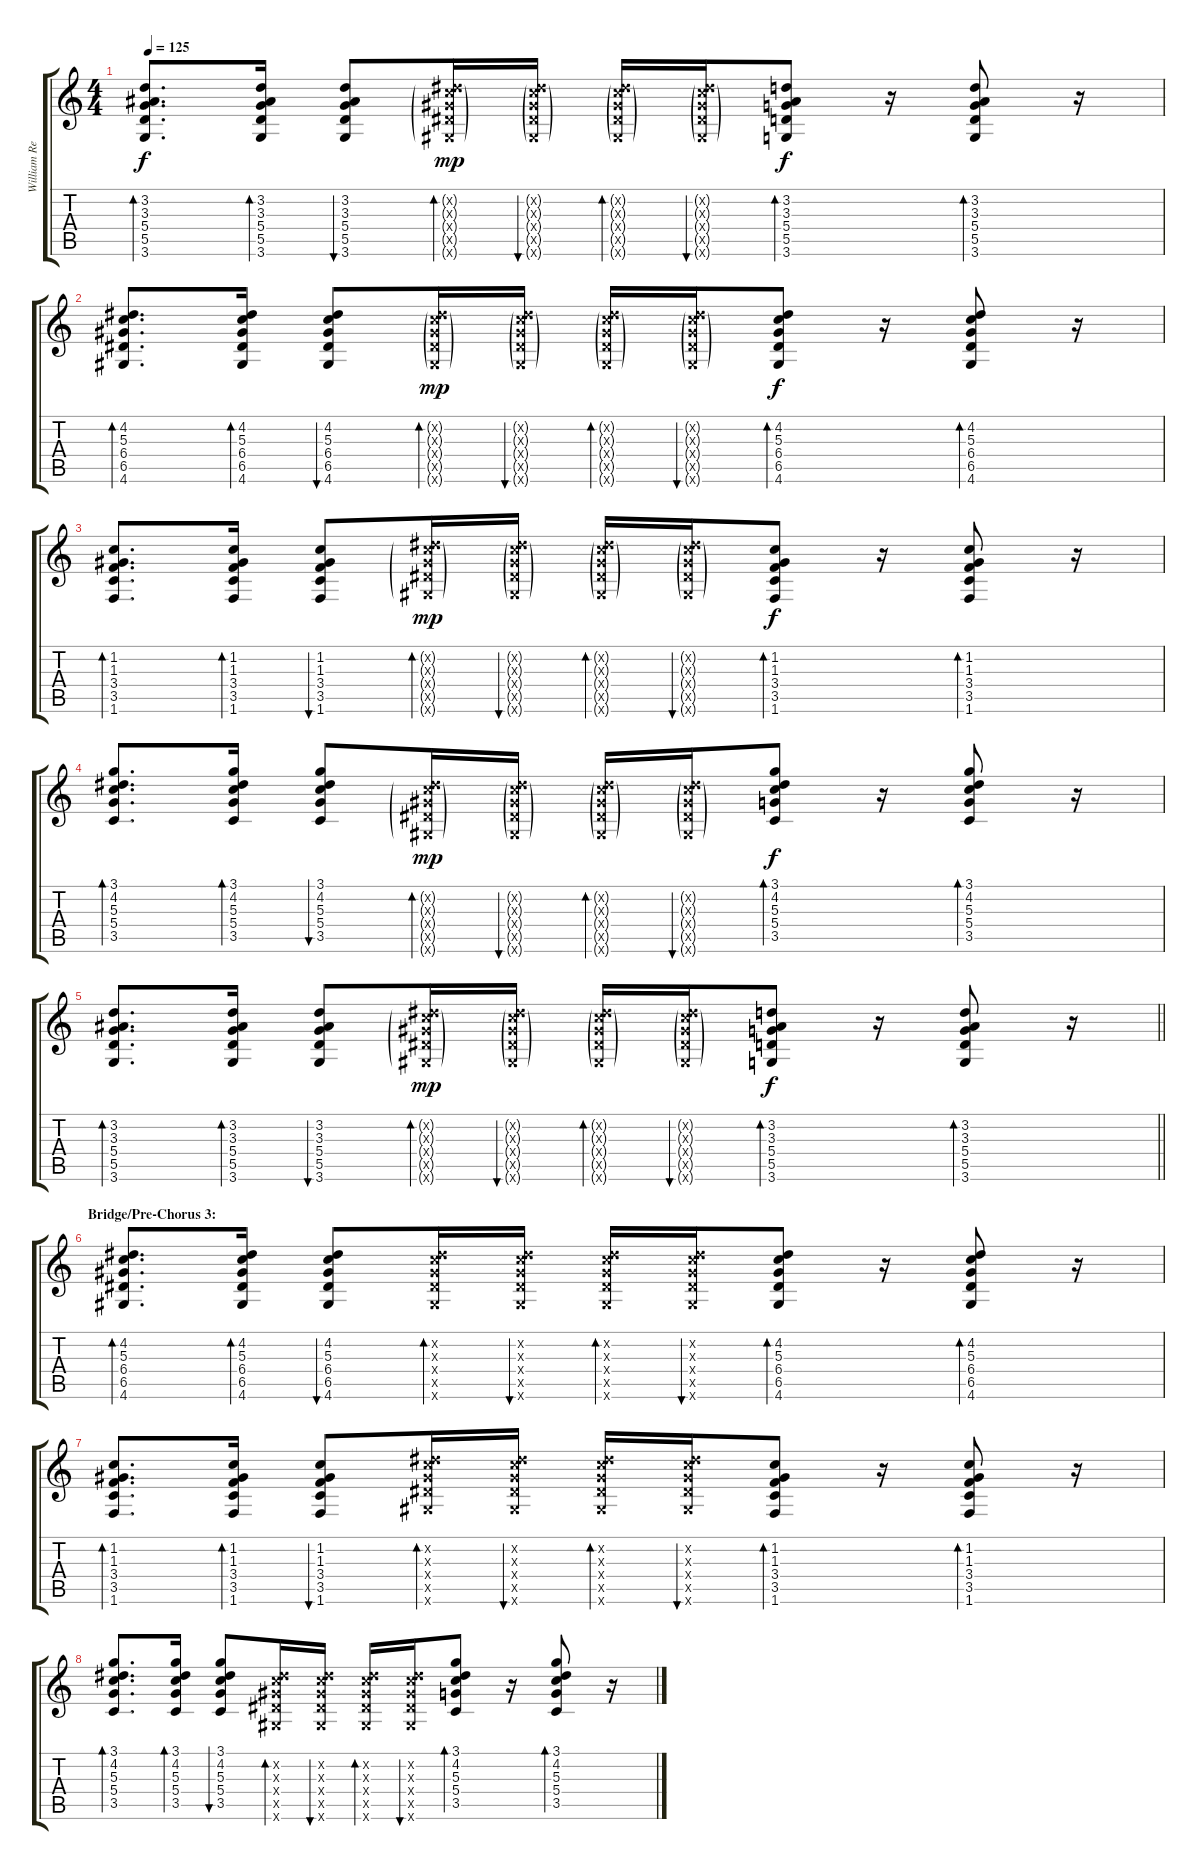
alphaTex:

\track ("William Rees (Lead Guitar)" "William Re") {instrument electricguitarjazz bank 255}
\staff {score tabs}
\tuning (E4 B3 G3 D3 A2 E2) {hide}
\ts (4 4)
\tempo 125
\clef g2
\ks c
(3.2 3.3 5.4 5.5 3.6).8{d bd 60 dy f} (3.2 3.3 5.4 5.5 3.6).16{bd 30} (3.2 3.3 5.4 5.5 3.6).8{bu 30} (4.2{g x} 5.3{g x} 6.4{g x} 6.5{g x} 4.6{g x}).16{bd 30 dy mp} (4.2{g x} 5.3{g x} 6.4{g x} 6.5{g x} 4.6{g x}).16{bu 30} (4.2{g x} 5.3{g x} 6.4{g x} 6.5{g x} 4.6{g x}).16{bd 30} (4.2{g x} 5.3{g x} 6.4{g x} 6.5{g x} 4.6{g x}).16{bu 30} (3.2 3.3 5.4 5.5 3.6).8{bd 30 dy f} r.16 (3.2 3.3 5.4 5.5 3.6).8{bd 30} r.16 |
(4.2 5.3 6.4 6.5 4.6).8{d bd 60} (4.2 5.3 6.4 6.5 4.6).16{bd 30} (4.2 5.3 6.4 6.5 4.6).8{bu 30} (4.2{g x} 5.3{g x} 6.4{g x} 6.5{g x} 4.6{g x}).16{bd 30 dy mp} (4.2{g x} 5.3{g x} 6.4{g x} 6.5{g x} 4.6{g x}).16{bu 30} (4.2{g x} 5.3{g x} 6.4{g x} 6.5{g x} 4.6{g x}).16{bd 30} (4.2{g x} 5.3{g x} 6.4{g x} 6.5{g x} 4.6{g x}).16{bu 30} (4.2 5.3 6.4 6.5 4.6).8{bd 30 dy f} r.16 (4.2 5.3 6.4 6.5 4.6).8{bd 30} r.16 |
(1.2 1.3 3.4 3.5 1.6).8{d bd 60} (1.2 1.3 3.4 3.5 1.6).16{bd 30} (1.2 1.3 3.4 3.5 1.6).8{bu 30} (4.2{g x} 5.3{g x} 6.4{g x} 6.5{g x} 4.6{g x}).16{bd 30 dy mp} (4.2{g x} 5.3{g x} 6.4{g x} 6.5{g x} 4.6{g x}).16{bu 30} (4.2{g x} 5.3{g x} 6.4{g x} 6.5{g x} 4.6{g x}).16{bd 30} (4.2{g x} 5.3{g x} 6.4{g x} 6.5{g x} 4.6{g x}).16{bu 30} (1.2 1.3 3.4 3.5 1.6).8{bd 30 dy f} r.16 (1.2 1.3 3.4 3.5 1.6).8{bd 30} r.16 |
(3.1 4.2 5.3 5.4 3.5).8{d bd 60} (3.1 4.2 5.3 5.4 3.5).16{bd 30} (3.1 4.2 5.3 5.4 3.5).8{bu 30} (4.2{g x} 5.3{g x} 6.4{g x} 6.5{g x} 4.6{g x}).16{bd 30 dy mp} (4.2{g x} 5.3{g x} 6.4{g x} 6.5{g x} 4.6{g x}).16{bu 30} (4.2{g x} 5.3{g x} 6.4{g x} 6.5{g x} 4.6{g x}).16{bd 30} (4.2{g x} 5.3{g x} 6.4{g x} 6.5{g x} 4.6{g x}).16{bu 30} (3.1 4.2 5.3 5.4 3.5).8{bd 30 dy f} r.16 (3.1 4.2 5.3 5.4 3.5).8{bd 30} r.16 |
\barLineRight lightlight
(3.2 3.3 5.4 5.5 3.6).8{d bd 60} (3.2 3.3 5.4 5.5 3.6).16{bd 30} (3.2 3.3 5.4 5.5 3.6).8{bu 30} (4.2{g x} 5.3{g x} 6.4{g x} 6.5{g x} 4.6{g x}).16{bd 30 dy mp} (4.2{g x} 5.3{g x} 6.4{g x} 6.5{g x} 4.6{g x}).16{bu 30} (4.2{g x} 5.3{g x} 6.4{g x} 6.5{g x} 4.6{g x}).16{bd 30} (4.2{g x} 5.3{g x} 6.4{g x} 6.5{g x} 4.6{g x}).16{bu 30} (3.2 3.3 5.4 5.5 3.6).8{bd 30 dy f} r.16 (3.2 3.3 5.4 5.5 3.6).8{bd 30} r.16 |
\section ("" "Bridge/Pre-Chorus 3:")
(4.2 5.3 6.4 6.5 4.6).8{d bd 60} (4.2 5.3 6.4 6.5 4.6).16{bd 30} (4.2 5.3 6.4 6.5 4.6).8{bu 30} (4.2{x} 5.3{x} 6.4{x} 6.5{x} 4.6{x}).16{bd 30} (4.2{x} 5.3{x} 6.4{x} 6.5{x} 4.6{x}).16{bu 30} (4.2{x} 5.3{x} 6.4{x} 6.5{x} 4.6{x}).16{bd 30} (4.2{x} 5.3{x} 6.4{x} 6.5{x} 4.6{x}).16{bu 30} (4.2 5.3 6.4 6.5 4.6).8{bd 30} r.16 (4.2 5.3 6.4 6.5 4.6).8{bd 30} r.16 |
(1.2 1.3 3.4 3.5 1.6).8{d bd 60} (1.2 1.3 3.4 3.5 1.6).16{bd 30} (1.2 1.3 3.4 3.5 1.6).8{bu 30} (4.2{x} 5.3{x} 6.4{x} 6.5{x} 4.6{x}).16{bd 30} (4.2{x} 5.3{x} 6.4{x} 6.5{x} 4.6{x}).16{bu 30} (4.2{x} 5.3{x} 6.4{x} 6.5{x} 4.6{x}).16{bd 30} (4.2{x} 5.3{x} 6.4{x} 6.5{x} 4.6{x}).16{bu 30} (1.2 1.3 3.4 3.5 1.6).8{bd 30} r.16 (1.2 1.3 3.4 3.5 1.6).8{bd 30} r.16 |
(3.1 4.2 5.3 5.4 3.5).8{d bd 60} (3.1 4.2 5.3 5.4 3.5).16{bd 30} (3.1 4.2 5.3 5.4 3.5).8{bu 30} (4.2{x} 5.3{x} 6.4{x} 6.5{x} 4.6{x}).16{bd 30} (4.2{x} 5.3{x} 6.4{x} 6.5{x} 4.6{x}).16{bu 30} (4.2{x} 5.3{x} 6.4{x} 6.5{x} 4.6{x}).16{bd 30} (4.2{x} 5.3{x} 6.4{x} 6.5{x} 4.6{x}).16{bu 30} (3.1 4.2 5.3 5.4 3.5).8{bd 30} r.16 (3.1 4.2 5.3 5.4 3.5).8{bd 30} r.16
